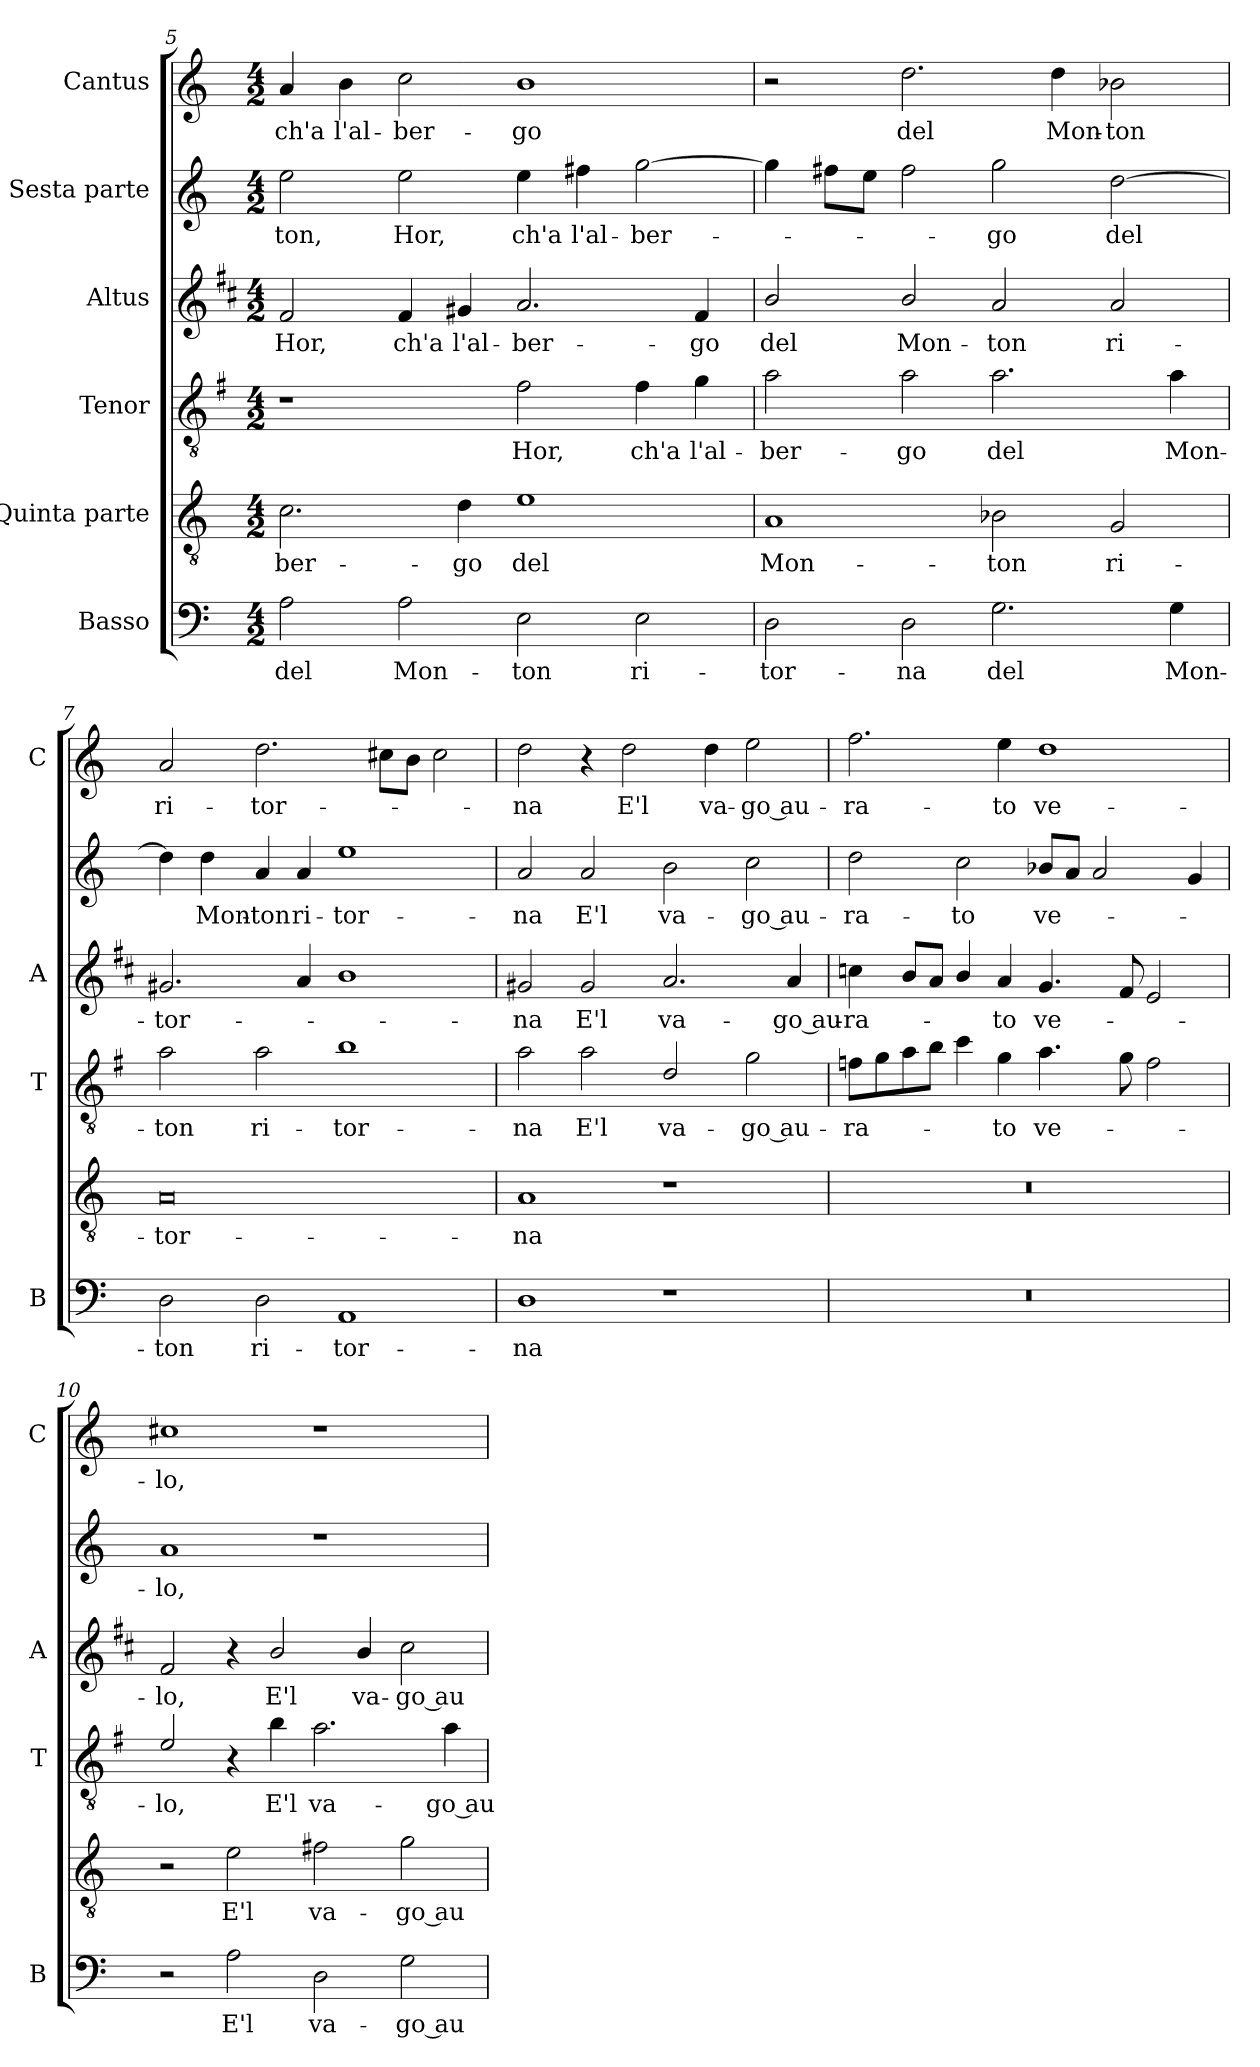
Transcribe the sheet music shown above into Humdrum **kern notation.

**kern	**text	**kern	**text	**kern	**text	**kern	**text	**kern	**text	**kern	**text
*part6	*part6	*part5	*part5	*part4	*part4	*part3	*part3	*part2	*part2	*part1	*part1
*staff6	*staff6	*staff5	*staff5	*staff4	*staff4	*staff3	*staff3	*staff2	*staff2	*staff1	*staff1
*I"Basso	*	*I"Quinta parte	*	*I"Tenor	*	*I"Altus	*	*I"Sesta parte	*	*I"Cantus	*
*I'B	*	*	*	*I'T	*	*I'A	*	*	*	*I'C	*
*clefF4	*	*clefGv2	*	*clefGv2	*	*clefG2	*	*clefG2	*	*clefG2	*
*	*	*	*	*ITrd4c7	*	*ITrd1c2	*	*	*	*	*
*k[]	*	*k[]	*	*k[]	*	*k[]	*	*k[]	*	*k[]	*
*C:	*	*C:	*	*C:	*	*C:	*	*C:	*	*C:	*
*M4/2	*	*M4/2	*	*M4/2	*	*M4/2	*	*M4/2	*	*M4/2	*
=5	=5	=5	=5	=5	=5	=5	=5	=5	=5	=5	=5
!	!LO:LY:b	!	!LO:LY:b	!	!	!	!LO:LY:b	!	!LO:LY:b	!	!LO:LY:b
2A\	del	2.c\	-ber-	1r	.	2e/	Hor,	2ee\	-ton,	4a/	ch'a
!	!	!	!	!	!	!	!	!	!	!	!LO:LY:b
.	.	.	.	.	.	.	.	.	.	4b\	l'al-
!	!LO:LY:b	!	!	!	!	!	!LO:LY:b	!	!LO:LY:b	!	!LO:LY:b
2A\	Mon-	.	.	.	.	4e/	ch'a	2ee\	Hor,	2cc\	-ber-
!	!	!	!LO:LY:b	!	!	!	!LO:LY:b	!	!	!	!
.	.	4d\	-go	.	.	4f#X/	l'al-	.	.	.	.
!	!LO:LY:b	!	!LO:LY:b	!	!LO:LY:b	!	!LO:LY:b	!	!LO:LY:b	!	!LO:LY:b
2E\	-ton	1e	del	2B\	Hor,	2.g/	-ber-	4ee\	ch'a	1b	-go
!	!	!	!	!	!	!	!	!	!LO:LY:b	!	!
.	.	.	.	.	.	.	.	4ff#X\	l'al-	.	.
!	!LO:LY:b	!	!	!	!LO:LY:b	!	!	!	!LO:LY:b	!	!
2E\	ri-	.	.	4B\	ch'a	.	.	[2gg\	-ber-	.	.
!	!	!	!	!	!LO:LY:b	!	!LO:LY:b	!	!	!	!
.	.	.	.	4c\	l'al-	4e/	-go	.	.	.	.
=6	=6	=6	=6	=6	=6	=6	=6	=6	=6	=6	=6
!	!LO:LY:b	!	!LO:LY:b	!	!LO:LY:b	!	!LO:LY:b	!	!	!	!
2D\	-tor-	1A	Mon-	2d\	-ber-	2a/	del	4gg\]	.	2r	.
.	.	.	.	.	.	.	.	8ff#X\L	.	.	.
.	.	.	.	.	.	.	.	8ee\J	.	.	.
!	!LO:LY:b	!	!	!	!LO:LY:b	!	!LO:LY:b	!	!	!	!LO:LY:b
2D\	-na	.	.	2d\	-go	2a/	Mon-	2ff#\	.	2.dd\	del
!	!LO:LY:b	!	!LO:LY:b	!	!LO:LY:b	!	!LO:LY:b	!	!LO:LY:b	!	!
2.G\	del	2B-X\	-ton	2.d\	del	2g/	-ton	2gg\	-go	.	.
!	!	!	!	!	!	!	!	!	!	!	!LO:LY:b
.	.	.	.	.	.	.	.	.	.	4dd\	Mon-
!	!	!	!LO:LY:b	!	!	!	!LO:LY:b	!	!LO:LY:b	!	!LO:LY:b
.	.	2G/	ri-	.	.	2g/	ri-	[2dd\	del	2b-X\	-ton
!	!LO:LY:b	!	!	!	!LO:LY:b	!	!	!	!	!	!
4G\	Mon-	.	.	4d\	Mon-	.	.	.	.	.	.
=7	=7	=7	=7	=7	=7	=7	=7	=7	=7	=7	=7
!	!LO:LY:b	!	!LO:LY:b	!	!LO:LY:b	!	!LO:LY:b	!	!	!	!LO:LY:b
2D\	-ton	0A	-tor-	2d\	-ton	2.f#X/	-tor-	4dd\]	.	2a/	ri-
!	!	!	!	!	!	!	!	!	!LO:LY:b	!	!
.	.	.	.	.	.	.	.	4dd\	Mon-	.	.
!	!LO:LY:b	!	!	!	!LO:LY:b	!	!	!	!LO:LY:b	!	!LO:LY:b
2D\	ri-	.	.	2d\	ri-	.	.	4a/	-ton	2.dd\	-tor-
!	!	!	!	!	!	!	!	!	!LO:LY:b	!	!
.	.	.	.	.	.	4g/	.	4a/	ri-	.	.
!	!LO:LY:b	!	!	!	!LO:LY:b	!	!	!	!LO:LY:b	!	!
1AA	-tor-	.	.	1e	-tor-	1a	.	1ee	-tor-	.	.
.	.	.	.	.	.	.	.	.	.	8cc#X\L	.
.	.	.	.	.	.	.	.	.	.	8b\J	.
.	.	.	.	.	.	.	.	.	.	2cc#\	.
!!LO:PB:g=z
=8	=8	=8	=8	=8	=8	=8	=8	=8	=8	=8	=8
!	!LO:LY:b	!	!LO:LY:b	!	!LO:LY:b	!	!LO:LY:b	!	!LO:LY:b	!	!LO:LY:b
1D	-na	1A	-na	2d\	-na	2f#X/	-na	2a/	-na	2dd\	-na
!	!	!	!	!	!LO:LY:b	!	!LO:LY:b	!	!LO:LY:b	!	!
.	.	.	.	2d\	E'l	2f#/	E'l	2a/	E'l	4r	.
!	!	!	!	!	!	!	!	!	!	!	!LO:LY:b
.	.	.	.	.	.	.	.	.	.	2dd\	E'l
!	!	!	!	!	!LO:LY:b	!	!LO:LY:b	!	!LO:LY:b	!	!
1r	.	1r	.	2G/	va-	2.g/	va-	2b\	va-	.	.
!	!	!	!	!	!	!	!	!	!	!	!LO:LY:b
.	.	.	.	.	.	.	.	.	.	4dd\	va-
!	!	!	!	!	!LO:LY:b	!	!	!	!LO:LY:b	!	!LO:LY:b
.	.	.	.	2c\	-go au-	.	.	2cc\	-go au-	2ee\	-go au-
!	!	!	!	!	!	!	!LO:LY:b	!	!	!	!
.	.	.	.	.	.	4g/	-go au-	.	.	.	.
=9	=9	=9	=9	=9	=9	=9	=9	=9	=9	=9	=9
!	!	!	!	!	!LO:LY:b	!	!LO:LY:b	!	!LO:LY:b	!	!LO:LY:b
0r	.	0r	.	8B-X\L	-ra-	4b-X\	-ra-	2dd\	-ra-	2.ff\	-ra-
.	.	.	.	8c\	.	.	.	.	.	.	.
.	.	.	.	8d\	.	8a/L	.	.	.	.	.
.	.	.	.	8e\J	.	8g/J	.	.	.	.	.
!	!	!	!	!	!	!	!	!	!LO:LY:b	!	!
.	.	.	.	4f\	.	4a/	.	2cc\	-to	.	.
!	!	!	!	!	!LO:LY:b	!	!LO:LY:b	!	!	!	!LO:LY:b
.	.	.	.	4c\	-to	4g/	-to	.	.	4ee\	-to
!	!	!	!	!	!LO:LY:b	!	!LO:LY:b	!	!LO:LY:b	!	!LO:LY:b
.	.	.	.	4.d\	ve-	4.f/	ve-	8b-X/L	ve-	1dd	ve-
.	.	.	.	.	.	.	.	8a/J	.	.	.
.	.	.	.	.	.	.	.	2a/	.	.	.
.	.	.	.	8c\	.	8e/	.	.	.	.	.
.	.	.	.	2B-\	.	2d/	.	.	.	.	.
.	.	.	.	.	.	.	.	4g/	.	.	.
=10	=10	=10	=10	=10	=10	=10	=10	=10	=10	=10	=10
!	!	!	!	!	!LO:LY:b	!	!LO:LY:b	!	!LO:LY:b	!	!LO:LY:b
2r	.	2r	.	2A/	-lo,	2e/	-lo,	1a	-lo,	1cc#X	-lo,
!	!LO:LY:b	!	!LO:LY:b	!	!	!	!	!	!	!	!
2A\	E'l	2e\	E'l	4r	.	4r	.	.	.	.	.
!	!	!	!	!	!LO:LY:b	!	!LO:LY:b	!	!	!	!
.	.	.	.	4e\	E'l	2a/	E'l	.	.	.	.
!	!LO:LY:b	!	!LO:LY:b	!	!LO:LY:b	!	!	!	!	!	!
2D\	va-	2f#X\	va-	2.d\	va-	.	.	1r	.	1r	.
!	!	!	!	!	!	!	!LO:LY:b	!	!	!	!
.	.	.	.	.	.	4a/	va-	.	.	.	.
!	!LO:LY:b	!	!LO:LY:b	!	!	!	!LO:LY:b	!	!	!	!
2G\	-go au-	2g\	-go au-	.	.	2b\	-go au-	.	.	.	.
!	!	!	!	!	!LO:LY:b	!	!	!	!	!	!
.	.	.	.	4d\	-go au-	.	.	.	.	.	.
=	=	=	=	=	=	=	=	=	=	=	=
*-	*-	*-	*-	*-	*-	*-	*-	*-	*-	*-	*-
